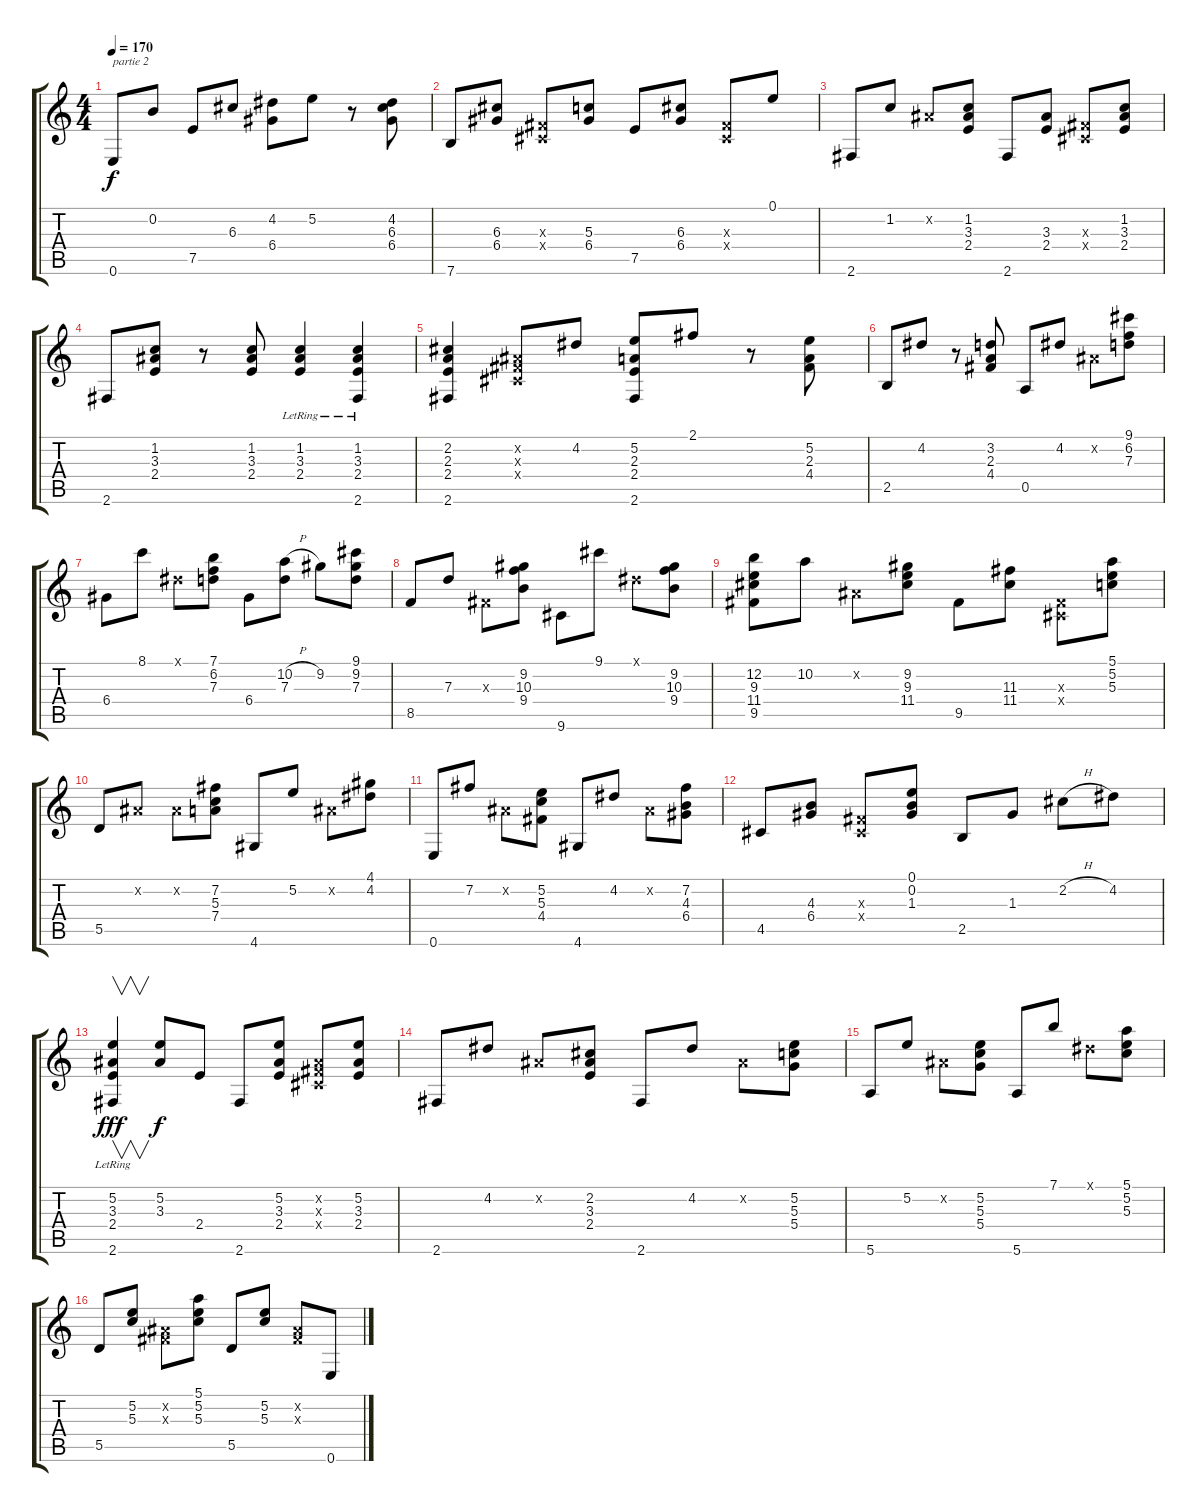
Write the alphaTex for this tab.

\track "" {instrument acousticguitarnylon}
\staff {score tabs}
\tuning (E4 B3 G3 D3 A2 E2) {hide}
\ts (4 4)
\tempo 170
\clef g2
\ks c
0.6.8{txt "partie 2" dy f} 0.2.8 7.5.8 6.3.8 (4.2 6.4).8 5.2.8 r.8 (4.2 6.3 6.4).8 |
7.6.8 (6.3 6.4).8 (-1.3{x} -1.4{x}).8 (5.3 6.4).8 7.5.8 (6.3 6.4).8 (-1.3{x} -1.4{x}).8 0.1.8 |
2.6.8 1.2.8 -1.2{x}.8 (1.2 3.3 2.4).8 2.6.8 (3.3 2.4).8 (-1.3{x} -1.4{x}).8 (1.2 3.3 2.4).8 |
2.6.8 (1.2 3.3 2.4).8 r.8 (1.2 3.3 2.4).8 (1.2 3.3 2.4{lr}).4 (1.2 3.3 2.4 2.6{lr}).4 |
(2.2 2.3 2.4 2.6).4 (-1.2{x} -1.3{x} -1.4{x}).8 4.2.8 (5.2 2.3 2.4 2.6).8 2.1.8 r.8 (5.2 2.3 4.4).8 |
2.5.8 4.2.8 r.8 (3.2 2.3 4.4).8 0.5.8 4.2.8 -1.2{x}.8 (9.1 6.2 7.3).8 |
6.4.8 8.1.8 -1.1{x}.8 (7.1 6.2 7.3).8 6.4.8 (10.2{h} 7.3).8 9.2.8 (9.1 9.2 7.3).8 |
8.5.8 7.3.8 -1.3{x}.8 (9.2 10.3 9.4).8 9.6.8 9.1.8 -1.1{x}.8 (9.2 10.3 9.4).8 |
(12.2 9.3 11.4 9.5).8 10.2.8 -1.2{x}.8 (9.2 9.3 11.4).8 9.5.8 (11.3 11.4).8 (-1.3{x} -1.4{x}).8 (5.1 5.2 5.3).8 |
5.5.8 -1.2{x}.8 -1.2{x}.8 (7.2 5.3 7.4).8 4.6.8 5.2.8 -1.2{x}.8 (4.1 4.2).8 |
0.6.8 7.2.8 -1.2{x}.8 (5.2 5.3 4.4).8 4.6.8 4.2.8 -1.2{x}.8 (7.2 4.3 6.4).8 |
4.5.8 (4.3 6.4).8 (-1.3{x} -1.4{x}).8 (0.1 0.2 1.3).8 2.5.8 1.3.8 2.2{h}.8 4.2.8 |
(5.2 3.3 2.4 2.6{lr}).4{v dy fff} (5.2 3.3).8{dy f} 2.4.8 2.6.8 (5.2 3.3 2.4).8 (-1.2{x} -1.3{x} -1.4{x}).8 (5.2 3.3 2.4).8 |
2.6.8 4.2.8 -1.2{x}.8 (2.2 3.3 2.4).8 2.6.8 4.2.8 -1.2{x}.8 (5.2 5.3 5.4).8 |
5.6.8 5.2.8 -1.2{x}.8 (5.2 5.3 5.4).8 5.6.8 7.1.8 -1.1{x}.8 (5.1 5.2 5.3).8 |
5.5.8 (5.2 5.3).8 (-1.2{x} -1.3{x}).8 (5.1 5.2 5.3).8 5.5.8 (5.2 5.3).8 (-1.2{x} -1.3{x}).8 0.6.8
